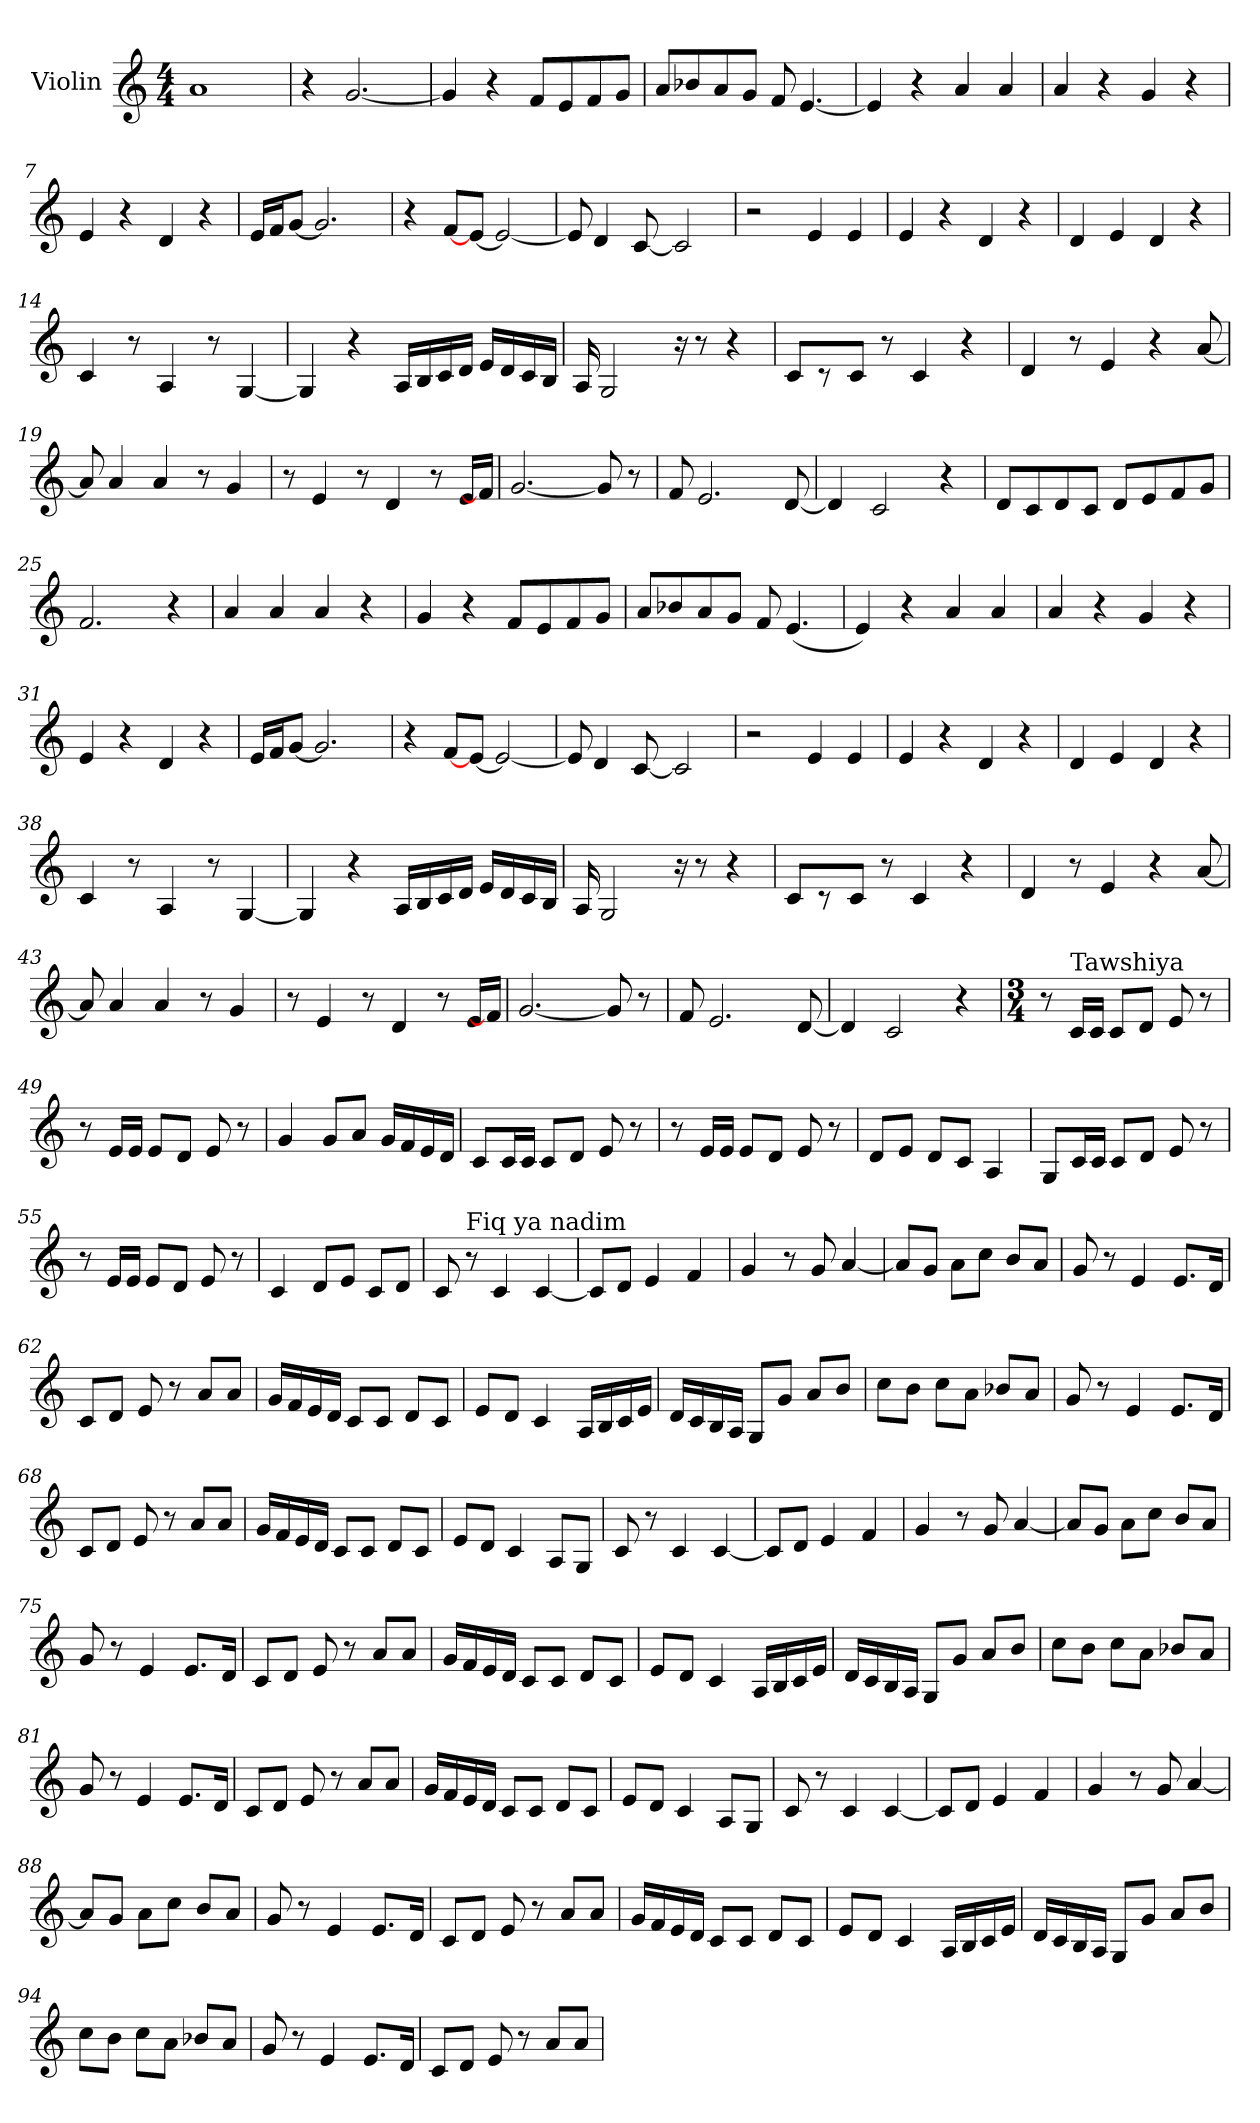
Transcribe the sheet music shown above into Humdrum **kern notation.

**kern
*part1
*staff1
*I"Violin
*clefG2
*k[]
*C:
*M4/4
*MM120
=1
1a
=2
4r
[2.g/
=3
4g/]
4r
8f/L
8e/
8f/
8g/J
=4
8a/L
8b-X/
8a/
8g/J
8f/
[4.e/
=5
4e/]
4r
4a/
4a/
!!LO:LB:g=z
=6
4a/
4r
4g/
4r
=7
4e/
4r
4d/
4r
=8
16e/LL
16f/J
[8g/J
2.g/]
=9
4r
[8f/L
[8e/J
2e/_
=10
8e/]
4d/
[8c/
2c/]
!!LO:LB:g=z
=11
2r
4e/
4e/
=12
4e/
4r
4d/
4r
=13
4d/
4e/
4d/
4r
=14
4c/
8r
4A/
8r
[4G/
=15
4G/]
4r
16A/LL
16B/
16c/
16d/JJ
16e/LL
16d/
16c/
16B/JJ
!!LO:LB:g=z
=16
16A/
2G/
16r
8r
4r
=17
8c/L
8r
8c/J
8r
4c/
4r
=18
4d/
8r
4e/
4r
[8a/
=19
8a/]
4a/
4a/
8r
4g/
=20
8r
4e/
8r
4d/
8r
16e/LL
16f/JJ]
!!LO:LB:g=z
=21
[2.g/
8g/]
8r
=22
8f/
2.e/
[8d/
=23
4d/]
2c/
4r
=24
8d/L
8c/
8d/
8c/J
8d/L
8e/
8f/
8g/J
=25
2.f/
4r
=26
4a/
4a/
4a/
4r
!!LO:LB:g=z
=27
4g/
4r
8f/L
8e/
8f/
8g/J
=28
8a/L
8b-X/
8a/
8g/J
8f/
(4.e/
=29
4e/)
4r
4a/
4a/
=30
4a/
4r
4g/
4r
=31
4e/
4r
4d/
4r
!!LO:LB:g=z
=32
16e/LL
16f/J
[8g/J
2.g/]
=33
4r
[8f/L
[8e/J
2e/_
=34
8e/]
4d/
[8c/
2c/]
=35
2r
4e/
4e/
=36
4e/
4r
4d/
4r
!!LO:LB:g=z
=37
4d/
4e/
4d/
4r
=38
4c/
8r
4A/
8r
[4G/
=39
4G/]
4r
16A/LL
16B/
16c/
16d/JJ
16e/LL
16d/
16c/
16B/JJ
=40
16A/
2G/
16r
8r
4r
=41
8c/L
8r
8c/J
8r
4c/
4r
!!LO:PB:g=z
=42
4d/
8r
4e/
4r
[8a/
=43
8a/]
4a/
4a/
8r
4g/
=44
8r
4e/
8r
4d/
8r
16e/LL
16f/JJ]
=45
[2.g/
8g/]
8r
=46
8f/
2.e/
[8d/
!!LO:LB:g=z
=47
4d/]
2c/
4r
=48
*M3/4
*MM55
8r
!LO:TX:a:t=Tawshiya
16c/LL
16c/JJ
8c/L
8d/J
8e/
8r
=49
8r
16e/LL
16e/JJ
8e/L
8d/J
8e/
8r
=50
4g/
8g/L
8a/J
16g/LL
16f/
16e/
16d/JJ
=51
8c/L
16c/L
16c/JJ
8c/L
8d/J
8e/
8r
!!LO:LB:g=z
=52
8r
16e/LL
16e/JJ
8e/L
8d/J
8e/
8r
=53
8d/L
8e/J
8d/L
8c/J
4A/
=54
8G/L
16c/L
16c/JJ
8c/L
8d/J
8e/
8r
=55
8r
16e/LL
16e/JJ
8e/L
8d/J
8e/
8r
=56
4c/
8d/L
8e/J
8c/L
8d/J
=57
8c/
!LO:TX:a:t=Fiq ya nadim
8r
4c/
[4c/
!!LO:LB:g=z
=58
8c/L]
8d/J
4e/
4f/
=59
4g/
8r
8g/
[4a/
=60
8a/L]
8g/J
8a\L
8cc\J
8b/L
8a/J
=61
8g/
8r
4e/
8.e/L
16d/Jk
=62
8c/L
8d/J
8e/
8r
8a/L
8a/J
=63
16g/LL
16f/
16e/
16d/JJ
8c/L
8c/J
8d/L
8c/J
!!LO:LB:g=z
=64
8e/L
8d/J
4c/
16A/LL
16B/
16c/
16e/JJ
=65
16d/LL
16c/
16B/
16A/JJ
8G/L
8g/J
8a/L
8b/J
=66
8cc\L
8b\J
8cc\L
8a\J
8b-X/L
8a/J
=67
8g/
8r
4e/
8.e/L
16d/Jk
=68
8c/L
8d/J
8e/
8r
8a/L
8a/J
!!LO:LB:g=z
=69
16g/LL
16f/
16e/
16d/JJ
8c/L
8c/J
8d/L
8c/J
=70
8e/L
8d/J
4c/
8A/L
8G/J
=71
8c/
8r
4c/
[4c/
=72
8c/L]
8d/J
4e/
4f/
=73
4g/
8r
8g/
[4a/
=74
8a/L]
8g/J
8a\L
8cc\J
8b/L
8a/J
!!LO:LB:g=z
=75
8g/
8r
4e/
8.e/L
16d/Jk
=76
8c/L
8d/J
8e/
8r
8a/L
8a/J
=77
16g/LL
16f/
16e/
16d/JJ
8c/L
8c/J
8d/L
8c/J
=78
8e/L
8d/J
4c/
16A/LL
16B/
16c/
16e/JJ
=79
16d/LL
16c/
16B/
16A/JJ
8G/L
8g/J
8a/L
8b/J
!!LO:LB:g=z
=80
8cc\L
8b\J
8cc\L
8a\J
8b-X/L
8a/J
=81
8g/
8r
4e/
8.e/L
16d/Jk
=82
8c/L
8d/J
8e/
8r
8a/L
8a/J
=83
16g/LL
16f/
16e/
16d/JJ
8c/L
8c/J
8d/L
8c/J
=84
8e/L
8d/J
4c/
8A/L
8G/J
=85
8c/
8r
4c/
[4c/
!!LO:PB:g=z
=86
8c/L]
8d/J
4e/
4f/
=87
4g/
8r
8g/
[4a/
=88
8a/L]
8g/J
8a\L
8cc\J
8b/L
8a/J
=89
8g/
8r
4e/
8.e/L
16d/Jk
=90
8c/L
8d/J
8e/
8r
8a/L
8a/J
=91
16g/LL
16f/
16e/
16d/JJ
8c/L
8c/J
8d/L
8c/J
!!LO:LB:g=z
=92
8e/L
8d/J
4c/
16A/LL
16B/
16c/
16e/JJ
=93
16d/LL
16c/
16B/
16A/JJ
8G/L
8g/J
8a/L
8b/J
=94
8cc\L
8b\J
8cc\L
8a\J
8b-X/L
8a/J
=95
8g/
8r
4e/
8.e/L
16d/Jk
=96
8c/L
8d/J
8e/
8r
8a/L
8a/J
=
*-
